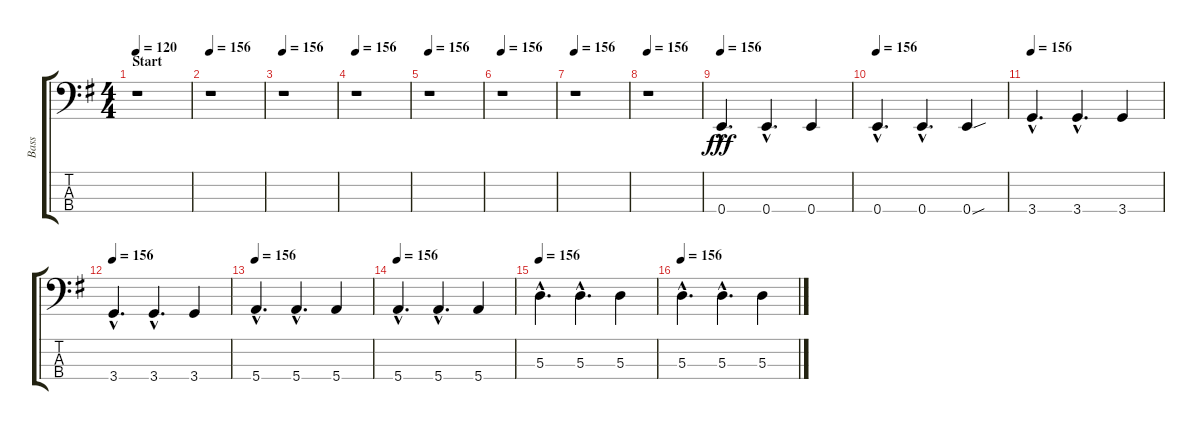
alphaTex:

\track ("Bass" "Bass") {instrument fretlessbass}
\staff {score tabs}
\tuning (G2 D2 A1 E1) {hide}
\ts (4 4)
\section ("" "Start")
\tempo 120
\tempo 156
\tempo 120
\clef f4
\ks g
r.1{dy fff instrument fretlessbass} |
\tempo 156
r.1 |
\tempo 156
r.1 |
\tempo 156
r.1 |
\tempo 156
r.1 |
\tempo 156
r.1 |
\tempo 156
r.1 |
\tempo 156
r.1 |
\tempo 156
0.4{hac}.4{d instrument electricbassfinger} 0.4{hac}.4{d} 0.4.4 |
\tempo 156
0.4{hac}.4{d} 0.4{hac}.4{d} 0.4{sou}.4 |
\tempo 156
3.4{hac}.4{d} 3.4{hac}.4{d} 3.4.4 |
\tempo 156
3.4{hac}.4{d} 3.4{hac}.4{d} 3.4.4 |
\tempo 156
5.4{hac}.4{d instrument electricbassfinger} 5.4{hac}.4{d} 5.4.4 |
\tempo 156
5.4{hac}.4{d} 5.4{hac}.4{d} 5.4.4 |
\tempo 156
5.3{hac}.4{d} 5.3{hac}.4{d} 5.3.4 |
\tempo 156
5.3{hac}.4{d} 5.3{hac}.4{d} 5.3.4
